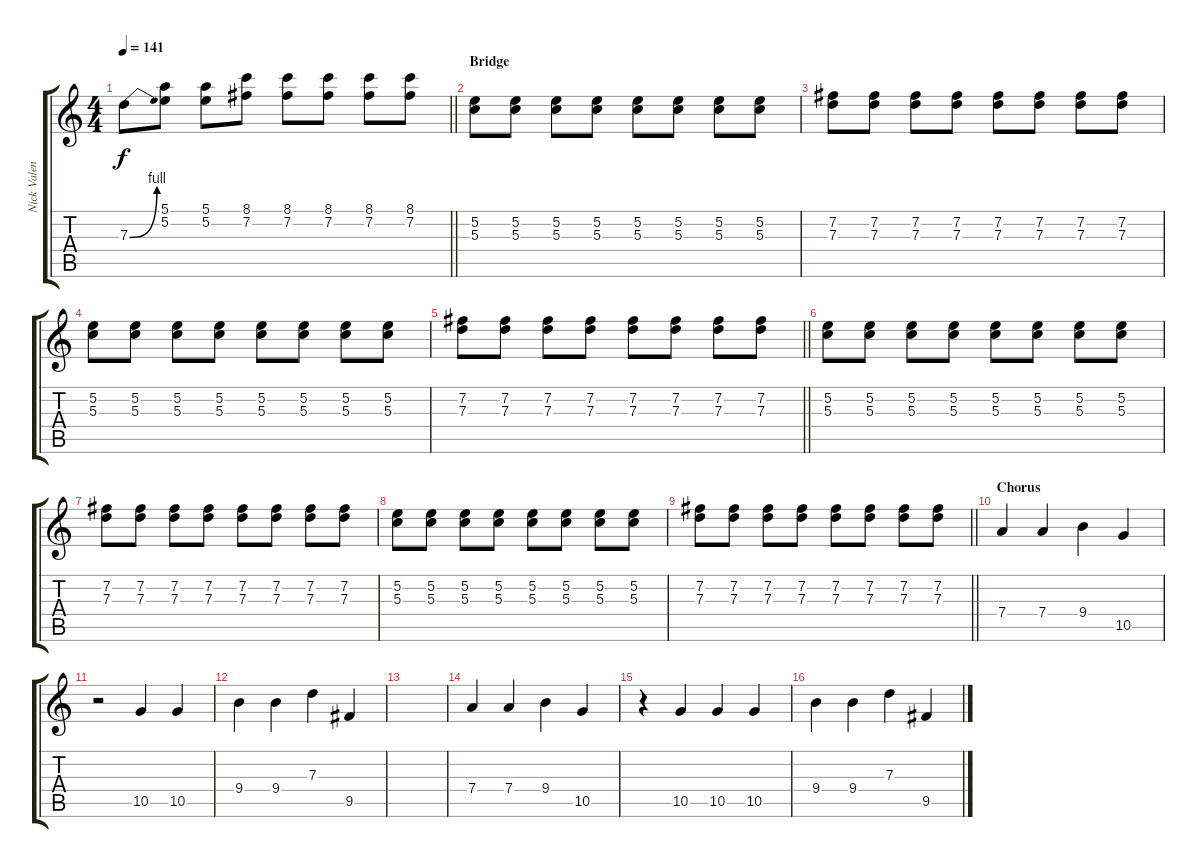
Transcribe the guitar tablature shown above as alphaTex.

\track ("Nick Valensi - Lead Guitar" "Nick Valen") {instrument overdrivenguitar}
\staff {score tabs}
\tuning (E4 B3 G3 D3 A2 E2) {hide}
\ts (4 4)
\tempo 141
\clef g2
\barLineRight lightlight
\ks c
7.3{be (bend 0 0 60 4)}.8{dy f} (5.1 5.2).8 (5.1 5.2).8 (8.1 7.2).8 (8.1 7.2).8 (8.1 7.2).8 (8.1 7.2).8 (8.1 7.2).8 |
\section ("" "Bridge")
(5.2 5.3).8{volume 12 instrument overdrivenguitar} (5.2 5.3).8 (5.2 5.3).8 (5.2 5.3).8 (5.2 5.3).8 (5.2 5.3).8 (5.2 5.3).8 (5.2 5.3).8 |
(7.2 7.3).8 (7.2 7.3).8 (7.2 7.3).8 (7.2 7.3).8 (7.2 7.3).8 (7.2 7.3).8 (7.2 7.3).8 (7.2 7.3).8 |
(5.2 5.3).8 (5.2 5.3).8 (5.2 5.3).8 (5.2 5.3).8 (5.2 5.3).8 (5.2 5.3).8 (5.2 5.3).8 (5.2 5.3).8 |
\barLineRight lightlight
(7.2 7.3).8 (7.2 7.3).8 (7.2 7.3).8 (7.2 7.3).8 (7.2 7.3).8 (7.2 7.3).8 (7.2 7.3).8 (7.2 7.3).8 |
(5.2 5.3).8 (5.2 5.3).8 (5.2 5.3).8 (5.2 5.3).8 (5.2 5.3).8 (5.2 5.3).8 (5.2 5.3).8 (5.2 5.3).8 |
(7.2 7.3).8 (7.2 7.3).8 (7.2 7.3).8 (7.2 7.3).8 (7.2 7.3).8 (7.2 7.3).8 (7.2 7.3).8 (7.2 7.3).8 |
(5.2 5.3).8 (5.2 5.3).8 (5.2 5.3).8 (5.2 5.3).8 (5.2 5.3).8 (5.2 5.3).8 (5.2 5.3).8 (5.2 5.3).8 |
\barLineRight lightlight
(7.2 7.3).8 (7.2 7.3).8 (7.2 7.3).8 (7.2 7.3).8 (7.2 7.3).8 (7.2 7.3).8 (7.2 7.3).8 (7.2 7.3).8 |
\section ("" "Chorus")
7.4.4 7.4.4 9.4.4 10.5.4 |
r.2 10.5.4 10.5.4 |
9.4.4 9.4.4 7.3.4 9.5.4 |
|
7.4.4 7.4.4 9.4.4 10.5.4 |
r.4 10.5.4 10.5.4 10.5.4 |
9.4.4 9.4.4 7.3.4 9.5.4
